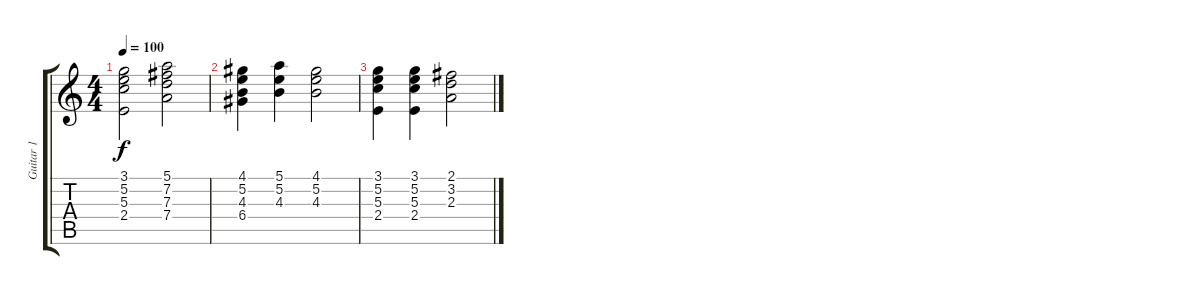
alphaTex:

\track ("Guitar 1" "Guitar 1") {instrument overdrivenguitar}
\staff {score tabs}
\tuning (E4 B3 G3 D3 A2 E2) {hide}
\ts (4 4)
\tempo 100
\clef g2
\ks c
(3.1 5.2 5.3 2.4).2{dy f} (5.1 7.2 7.3 7.4).2 |
(4.1 5.2 4.3 6.4).4 (5.1 5.2 4.3).4 (4.1 5.2 4.3).2 |
(3.1 5.2 5.3 2.4).4 (3.1 5.2 5.3 2.4).4 (2.1 3.2 2.3).2
